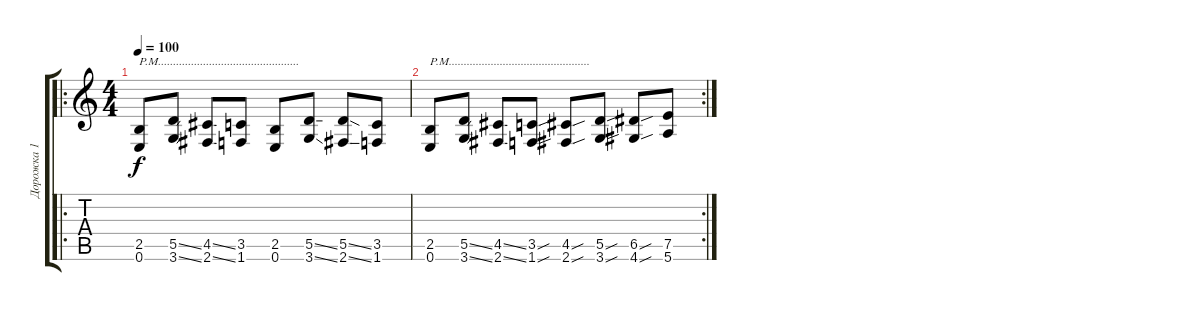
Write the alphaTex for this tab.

\track ("Дорожка 1" "Дорожка 1") {instrument distortionguitar}
\staff {score tabs}
\tuning (E4 B3 G3 D3 A2 E2) {hide}
\ro
\ts (4 4)
\tempo 100
\clef g2
\ks c
(2.5 0.6).8{txt "P.M..............................................." dy f instrument distortionguitar} (5.5{ss} 3.6{ss}).8 (4.5{ss} 2.6{ss}).8 (3.5 1.6).8 (2.5 0.6).8 (5.5{ss} 3.6{ss}).8 (5.5{ss} 2.6{ss}).8 (3.5 1.6).8 |
\rc 2
(2.5 0.6).8{txt "P.M..............................................."} (5.5{ss} 3.6{ss}).8 (4.5{ss} 2.6{ss}).8 (3.5{sou} 1.6{sou}).8 (4.5{sou} 2.6{sou}).8 (5.5{sou} 3.6{sou}).8 (6.5{sou} 4.6{sou}).8 (7.5 5.6).8
